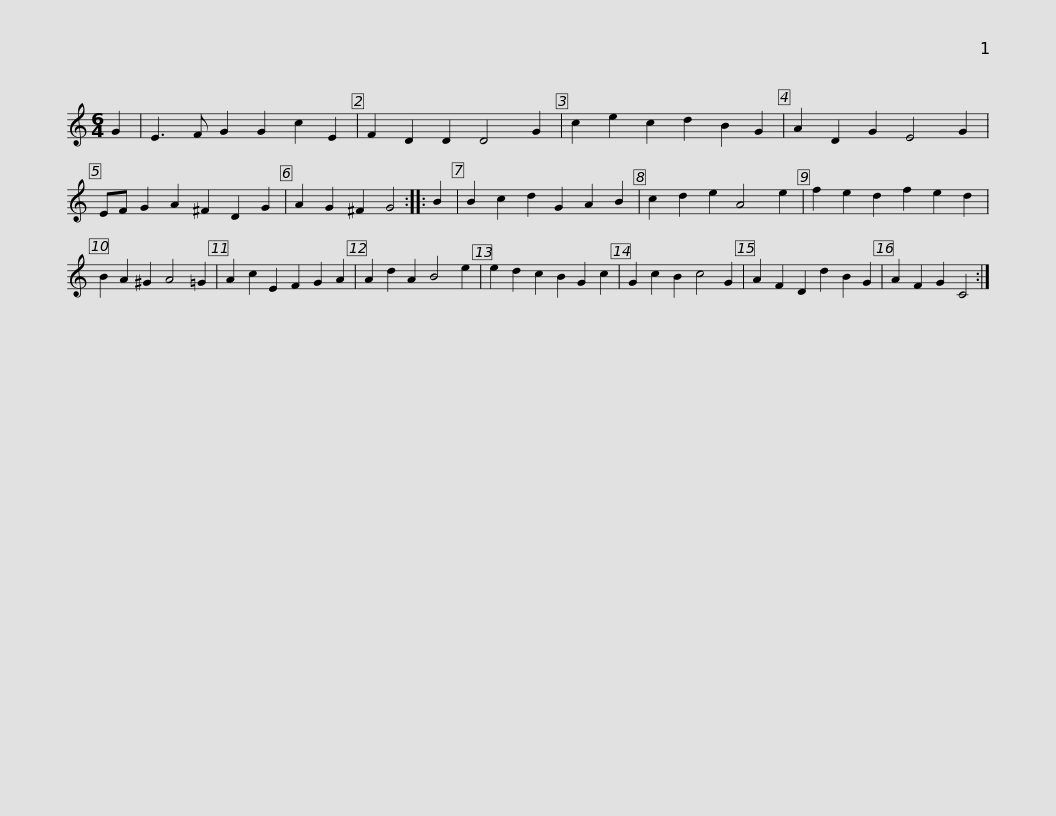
X:1
L:1/8
M:6/4
I:linebreak $
K:C
V:1 treble
V:1
 G2 | E3 F G2 G2 c2 E2 | F2 D2 D2 D4 G2 | c2 e2 c2 d2 B2 G2 | A2 D2 G2 E4 G2 | %5
 EF G2 A2 ^F2 D2 G2 | A2 G2 ^F2 G4 :: B2 |$ B2 c2 d2 G2 A2 B2 | c2 d2 e2 A4 e2 | %10
 f2 e2 d2 f2 e2 d2 | B2 A2 ^G2 A4 =G2 | A2 c2 E2 F2 G2 A2 | A2 d2 A2 B4 e2 | e2 d2 c2 B2 G2 c2 |$ %15
 G2 c2 B2 c4 G2 | A2 F2 D2 d2 B2 G2 | A2 F2 G2 C4 :| %18
